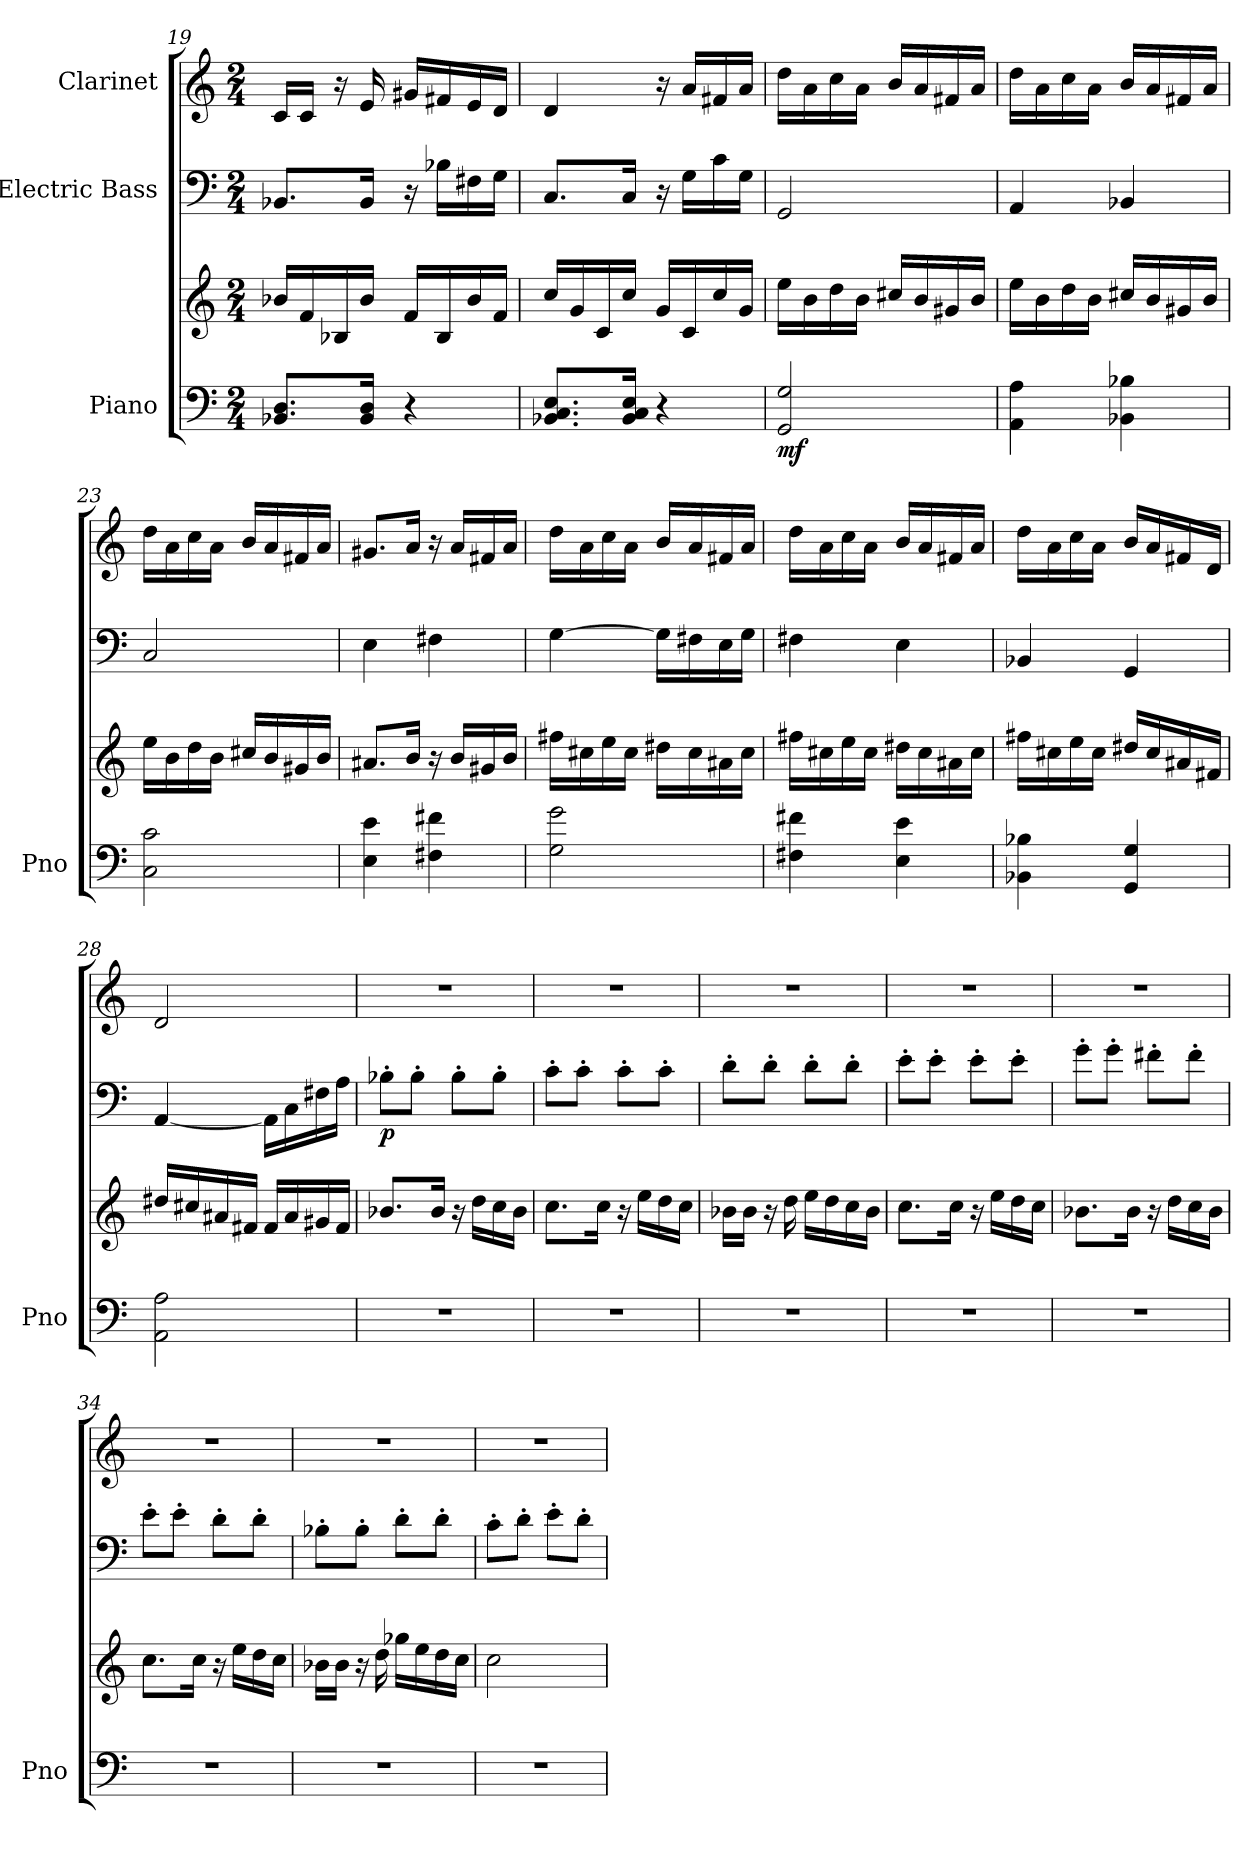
**kern	**kern	**dynam	**kern	**dynam	**kern
*part3	*part3	*part3	*part2	*part2	*part1
*staff4	*staff3	*staff3/4	*staff2	*staff2	*staff1
*I"Piano	*	*	*I"Electric Bass	*	*I"Clarinet
*I'Pno	*	*	*	*	*
*clefF4	*clefG2	*	*clefF4	*	*clefG2
*	*	*	*ITrd7c12	*	*ITrd1c2
*k[]	*k[]	*	*k[]	*	*k[b-e-]
*M2/4	*M2/4	*	*M2/4	*	*M2/4
=19	=19	=19	=19	=19	=19
8.BB-X/ 8.D/L	16b-X/LL	.	8.BBB-X/L	.	16B-/LL
.	16f/	.	.	.	16B-/JJ
.	16B-X/	.	.	.	16r
16BB-/ 16D/Jk	16b-/JJ	.	16BBB-/Jk	.	16d/
4r	16f/LL	.	16r	.	16f#X/LL
.	16B-/	.	16BB-X\LL	.	16en/
.	16b-/	.	16FF#X\	.	16d/
.	16f/JJ	.	16GG\JJ	.	16c/JJ
=20	=20	=20	=20	=20	=20
8.BB-X/ 8.C/ 8.E/L	16cc/LL	.	8.CC/L	.	4c/
.	16g/	.	.	.	.
.	16c/	.	.	.	.
16BB-/ 16C/ 16E/Jk	16cc/JJ	.	16CC/Jk	.	.
4r	16g/LL	.	16r	.	16r
.	16c/	.	16GG\LL	.	16g/LL
.	16cc/	.	16C\	.	16en/
.	16g/JJ	.	16GG\JJ	.	16g/JJ
!!LO:PB:g=z
=21	=21	=21	=21	=21	=21
!	!	!LO:DY:b=2	!	!	!
2GG/ 2G/	16ee\LL	mf	2GGG/	.	16cc\LL
.	16b\	.	.	.	16g\
.	16dd\	.	.	.	16b-\
.	16b\JJ	.	.	.	16g\JJ
.	16cc#X/LL	.	.	.	16a/LL
.	16b/	.	.	.	16g/
.	16g#X/	.	.	.	16en/
.	16b/JJ	.	.	.	16g/JJ
=22	=22	=22	=22	=22	=22
4AA\ 4A\	16ee\LL	.	4AAA/	.	16cc\LL
.	16b\	.	.	.	16g\
.	16dd\	.	.	.	16b-\
.	16b\JJ	.	.	.	16g\JJ
4BB-X\ 4B-X\	16cc#X/LL	.	4BBB-X/	.	16a/LL
.	16b/	.	.	.	16g/
.	16g#X/	.	.	.	16en/
.	16b/JJ	.	.	.	16g/JJ
=23	=23	=23	=23	=23	=23
2C\ 2c\	16ee\LL	.	2CC/	.	16cc\LL
.	16b\	.	.	.	16g\
.	16dd\	.	.	.	16b-\
.	16b\JJ	.	.	.	16g\JJ
.	16cc#X/LL	.	.	.	16a/LL
.	16b/	.	.	.	16g/
.	16g#X/	.	.	.	16en/
.	16b/JJ	.	.	.	16g/JJ
=24	=24	=24	=24	=24	=24
4E\ 4e\	8.a#X/L	.	4EE\	.	8.f#X/L
.	16b/Jk	.	.	.	16g/Jk
4F#X\ 4f#X\	16r	.	4FF#X\	.	16r
.	16b/LL	.	.	.	16g/LL
.	16g#X/	.	.	.	16en/
.	16b/JJ	.	.	.	16g/JJ
!!LO:LB:g=z
=25	=25	=25	=25	=25	=25
2G\ 2g\	16ff#X\LL	.	[4GG\	.	16cc\LL
.	16cc#X\	.	.	.	16g\
.	16ee\	.	.	.	16b-\
.	16cc#\JJ	.	.	.	16g\JJ
.	16dd#X\LL	.	16GG\LL]	.	16a/LL
.	16cc#\	.	16FF#X\	.	16g/
.	16a#X\	.	16EE\	.	16en/
.	16cc#\JJ	.	16GG\JJ	.	16g/JJ
=26	=26	=26	=26	=26	=26
4F#X\ 4f#X\	16ff#X\LL	.	4FF#X\	.	16cc\LL
.	16cc#X\	.	.	.	16g\
.	16ee\	.	.	.	16b-\
.	16cc#\JJ	.	.	.	16g\JJ
4E\ 4e\	16dd#X\LL	.	4EE\	.	16a/LL
.	16cc#\	.	.	.	16g/
.	16a#X\	.	.	.	16en/
.	16cc#\JJ	.	.	.	16g/JJ
=27	=27	=27	=27	=27	=27
4BB-X\ 4B-X\	16ff#X\LL	.	4BBB-X/	.	16cc\LL
.	16cc#X\	.	.	.	16g\
.	16ee\	.	.	.	16b-\
.	16cc#\JJ	.	.	.	16g\JJ
4GG/ 4G/	16dd#X/LL	.	4GGG/	.	16a/LL
.	16cc#/	.	.	.	16g/
.	16a#X/	.	.	.	16en/
.	16f#X/JJ	.	.	.	16c/JJ
!!LO:LB:g=z
=28	=28	=28	=28	=28	=28
2AA\ 2A\	16dd#X/LL	.	[4AAA/	.	2c/
.	16cc#X/	.	.	.	.
.	16a#X/	.	.	.	.
.	16f#X/JJ	.	.	.	.
.	16f#/LL	.	16AAA\LL]	.	.
.	16a#/	.	16CC\	.	.
.	16g#X/	.	16FF#X\	.	.
.	16f#/JJ	.	16AA\JJ	.	.
=29	=29	=29	=29	=29	=29
!	!	!	!	!LO:DY:b	!
2r	8.b-X/L	.	8BB-X'\L	p	2r
.	.	.	8BB-'\J	.	.
.	16b-/Jk	.	.	.	.
.	16r	.	8BB-'\L	.	.
.	16dd\LL	.	.	.	.
.	16cc\	.	8BB-'\J	.	.
.	16b-\JJ	.	.	.	.
=30	=30	=30	=30	=30	=30
2r	8.cc\L	.	8C'\L	.	2r
.	.	.	8C'\J	.	.
.	16cc\Jk	.	.	.	.
.	16r	.	8C'\L	.	.
.	16ee\LL	.	.	.	.
.	16dd\	.	8C'\J	.	.
.	16cc\JJ	.	.	.	.
=31	=31	=31	=31	=31	=31
2r	16b-X\LL	.	8D'\L	.	2r
.	16b-\JJ	.	.	.	.
.	16r	.	8D'\J	.	.
.	16dd\	.	.	.	.
.	16ee\LL	.	8D'\L	.	.
.	16dd\	.	.	.	.
.	16cc\	.	8D'\J	.	.
.	16b-\JJ	.	.	.	.
=32	=32	=32	=32	=32	=32
2r	8.cc\L	.	8E'\L	.	2r
.	.	.	8E'\J	.	.
.	16cc\Jk	.	.	.	.
.	16r	.	8E'\L	.	.
.	16ee\LL	.	.	.	.
.	16dd\	.	8E'\J	.	.
.	16cc\JJ	.	.	.	.
!!LO:PB:g=z
=33	=33	=33	=33	=33	=33
2r	8.b-X\L	.	8G'\L	.	2r
.	.	.	8G'\J	.	.
.	16b-\Jk	.	.	.	.
.	16r	.	8F#X'\L	.	.
.	16dd\LL	.	.	.	.
.	16cc\	.	8F#'\J	.	.
.	16b-\JJ	.	.	.	.
=34	=34	=34	=34	=34	=34
2r	8.cc\L	.	8E'\L	.	2r
.	.	.	8E'\J	.	.
.	16cc\Jk	.	.	.	.
.	16r	.	8D'\L	.	.
.	16ee\LL	.	.	.	.
.	16dd\	.	8D'\J	.	.
.	16cc\JJ	.	.	.	.
=35	=35	=35	=35	=35	=35
2r	16b-X\LL	.	8BB-X'\L	.	2r
.	16b-\JJ	.	.	.	.
.	16r	.	8BB-'\J	.	.
.	16dd\	.	.	.	.
.	16gg-X\LL	.	8D'\L	.	.
.	16ee\	.	.	.	.
.	16dd\	.	8D'\J	.	.
.	16cc\JJ	.	.	.	.
=36	=36	=36	=36	=36	=36
2r	2cc\	.	8C'\L	.	2r
.	.	.	8D'\J	.	.
.	.	.	8E'\L	.	.
.	.	.	8D'\J	.	.
=	=	=	=	=	=
*-	*-	*-	*-	*-	*-
